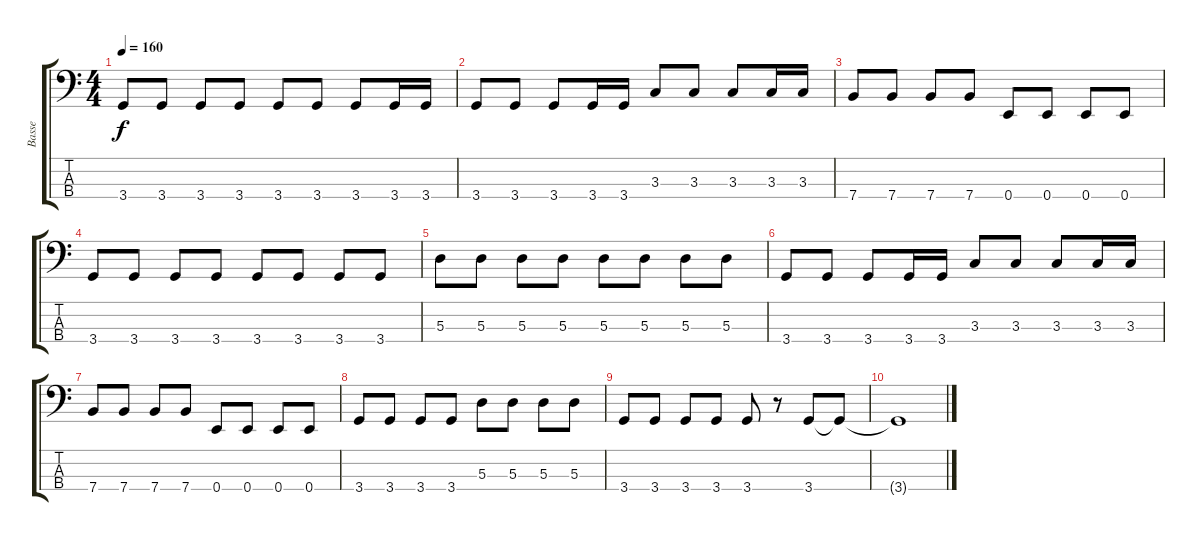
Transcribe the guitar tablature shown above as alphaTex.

\track ("Basse" "Basse") {instrument electricbassfinger}
\staff {score tabs}
\tuning (G2 D2 A1 E1) {hide}
\ts (4 4)
\tempo 160
\clef f4
\ks c
3.4.8{dy f} 3.4.8 3.4.8 3.4.8 3.4.8 3.4.8 3.4.8 3.4.16 3.4.16 |
3.4.8 3.4.8 3.4.8 3.4.16 3.4.16 3.3.8 3.3.8 3.3.8 3.3.16 3.3.16 |
7.4.8 7.4.8 7.4.8 7.4.8 0.4.8 0.4.8 0.4.8 0.4.8 |
3.4.8 3.4.8 3.4.8 3.4.8 3.4.8 3.4.8 3.4.8 3.4.8 |
5.3.8 5.3.8 5.3.8 5.3.8 5.3.8 5.3.8 5.3.8 5.3.8 |
3.4.8 3.4.8 3.4.8 3.4.16 3.4.16 3.3.8 3.3.8 3.3.8 3.3.16 3.3.16 |
7.4.8 7.4.8 7.4.8 7.4.8 0.4.8 0.4.8 0.4.8 0.4.8 |
3.4.8 3.4.8 3.4.8 3.4.8 5.3.8 5.3.8 5.3.8 5.3.8 |
3.4.8 3.4.8 3.4.8 3.4.8 3.4.8 r.8 3.4.8 3.4{t}.8 |
3.4{t}.1
